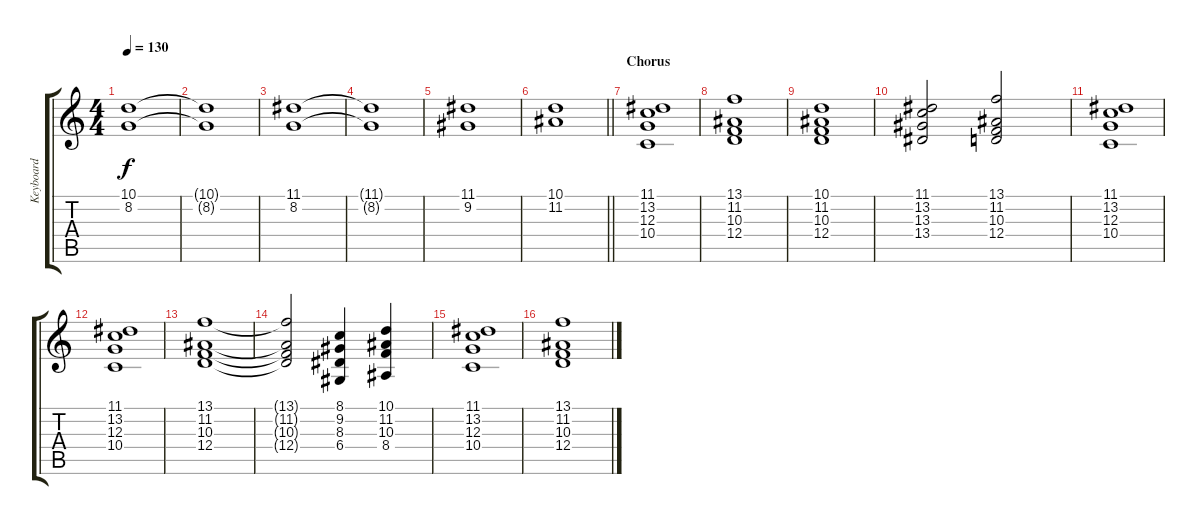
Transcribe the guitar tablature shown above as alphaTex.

\track ("Keyboard" "Keyboard") {instrument stringensemble1}
\staff {score tabs}
\tuning (E4 B3 G3 D3 A2 E2) {hide}
\ts (4 4)
\tempo 130
\clef g2
\ks c
(10.1 8.2).1{dy f} |
(10.1{t} 8.2{t}).1 |
(11.1 8.2).1 |
(11.1{t} 8.2{t}).1 |
(11.1 9.2).1 |
\barLineRight lightlight
(10.1 11.2).1 |
\section ("" "Chorus")
(11.1 13.2 12.3 10.4).1 |
(13.1 11.2 10.3 12.4).1 |
(10.1 11.2 10.3 12.4).1 |
(11.1 13.2 13.3 13.4).2 (13.1 11.2 10.3 12.4).2 |
(11.1 13.2 12.3 10.4).1 |
(11.1 13.2 12.3 10.4).1 |
(13.1 11.2 10.3 12.4).1 |
(13.1{t} 11.2{t} 10.3{t} 12.4{t}).2 (8.1 9.2 8.3 6.4).4 (10.1 11.2 10.3 8.4).4 |
(11.1 13.2 12.3 10.4).1 |
(13.1 11.2 10.3 12.4).1
